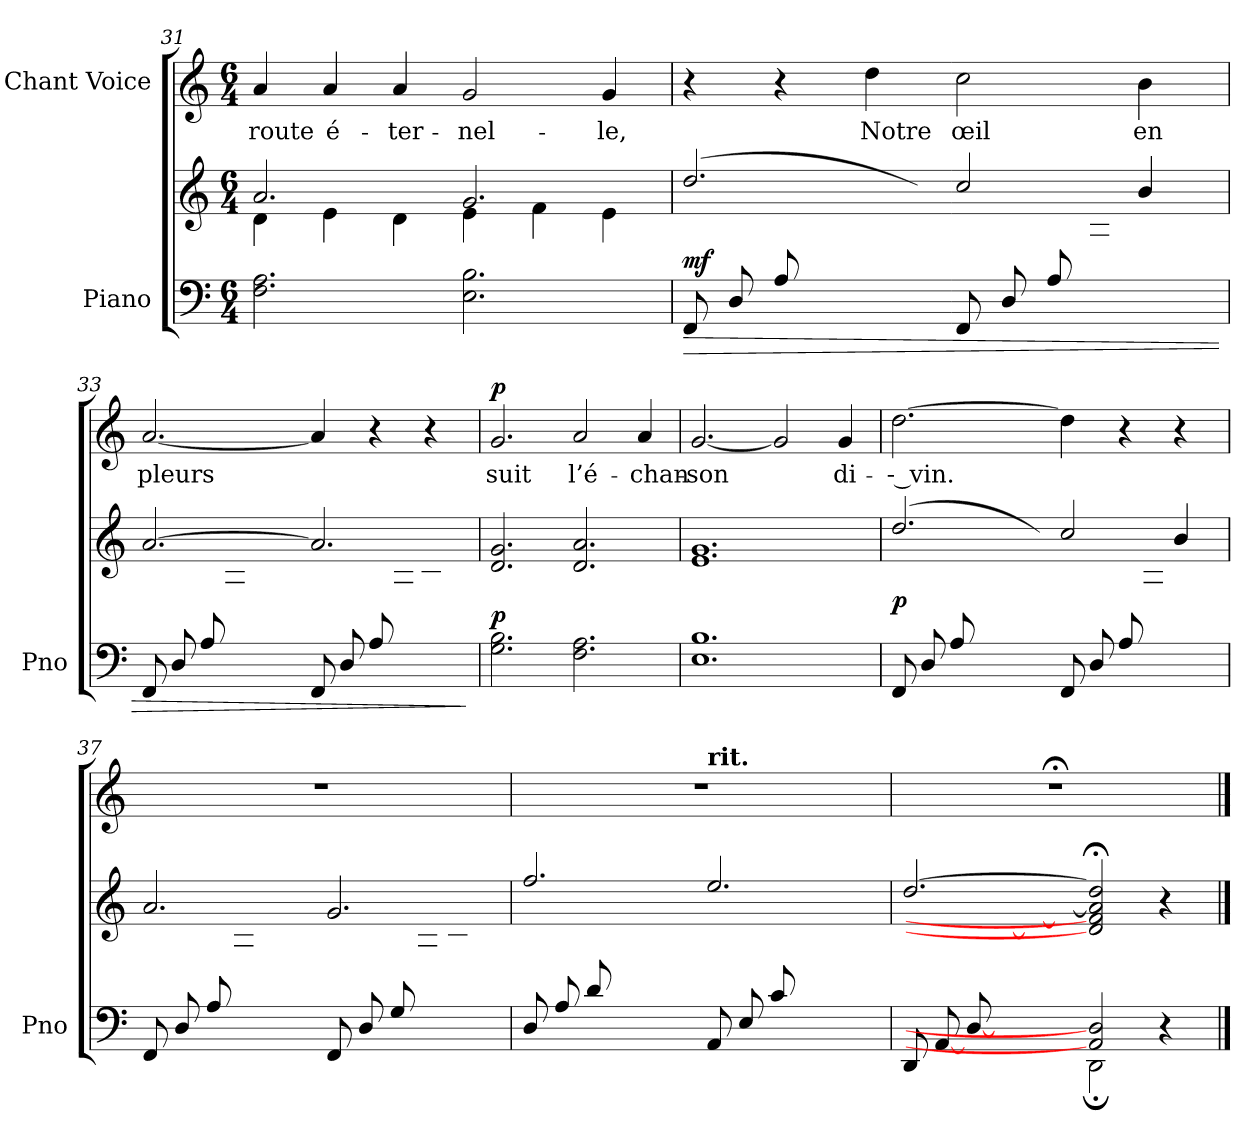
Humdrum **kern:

**kern	**kern	**dynam	**kern	**text	**dynam
*part2	*part2	*part2	*part1	*part1	*part1
*staff3	*staff2	*staff2/3	*staff1	*staff1	*staff1
*I"Piano	*	*	*I"Chant Voice	*	*
*I'Pno	*	*	*	*	*
!!LO:LB:g=z
*clefF4	*clefG2	*	*clefG2	*	*
*k[]	*k[]	*	*k[]	*	*
*M6/4	*M6/4	*	*M6/4	*	*
=31	=31	=31	=31	=31	=31
*	*^	*	*	*	*
!	!	!	!	!	!LO:LY:b	!
2.F\ 2.A\	2.a/	4d\	.	4a/	route	.
!	!	!	!	!	!LO:LY:b	!
.	.	4e\	.	4a/	é-	.
!	!	!	!	!	!LO:LY:b	!
.	.	4d\	.	4a/	-ter-	.
!	!	!	!	!	!LO:LY:b	!
2.E\ 2.B\	2.g/	4e\	.	2g/	-nel-	.
.	.	4f\	.	.	.	.
!	!	!	!	!	!LO:LY:b	!
.	.	4e\	.	4g/	-le,	.
!!LO:PB:g=z
=32	=32	=32	=32	=32	=32	=32
!	!	!	!LO:HP:b=2	!	!	!
!	!	!	!LO:DY:n=1:b	!	!	!
(<8FF/L	(2.dd/	4.ryy	> mf	4r	.	.
8D/	.	.	.	.	.	.
8A/	.	.	.	4r	.	.
4.ryy	.	8d\	.	.	.	.
!	!	!	!	!	!LO:LY:b	!
.	.	8f\	.	4dd\	Notre	.
.	.	8a\J)	.	.	.	.
!	!	!	!	!	!LO:LY:b	!
(<8FF/L	2cc/	4.ryy	.	2cc\	œil	.
8D/	.	.	.	.	.	.
8A/	.	.	.	.	.	.
4.ryy	.	8A\	.	.	.	.
!	!	!	!	!	!LO:LY:b	!
.	4b/	8d\	.	4b\	en	.
.	.	8f\J)	.	.	.	.
=33	=33	=33	=33	=33	=33	=33
!	!	!	!	!	!LO:LY:b	!
(<8FF/L	[>2.a/	4.ryy	.	[2.a/	pleurs	.
8D/	.	.	.	.	.	.
8A/	.	.	.	.	.	.
4.ryy	.	8A\	.	.	.	.
.	.	8d\	.	.	.	.
.	.	8f\J)	.	.	.	.
(<8FF/L	2.a/])	4.ryy	.	4a/]	.	.
8D/	.	.	.	.	.	.
8A/	.	.	.	4r	.	.
4.ryy	.	8A\	.	.	.	.
.	.	8c\	.	4r	.	.
.	.	8f\J)	.	.	.	.
*	*v	*v	*	*	*	*
.	.	]	.	.	.
=34	=34	=34	=34	=34	=34
!	!	!LO:DY:a=2	!	!LO:LY:b	!LO:DY:a
2.G\ 2.B\	2.d/ 2.g/	p	2.g/	suit	p
!	!	!	!	!LO:LY:b	!
2.F\ 2.A\	2.d/ 2.a/	.	2a/	l’é-	.
!	!	!	!	!LO:LY:b	!
.	.	.	4a/	-chan-	.
!!LO:LB:g=z
=35	=35	=35	=35	=35	=35
!	!	!	!	!LO:LY:b	!
1.E 1.B	1.e 1.g	.	[2.g/	-son	.
.	.	.	2g/]	.	.
!	!	!	!	!LO:LY:b	!
.	.	.	4g/	di-	.
!!LO:LB:g=z
=36	=36	=36	=36	=36	=36
*	*^	*	*	*	*
!	!	!	!LO:DY:b	!	!LO:LY:b	!
(<8FF/L	(2.dd/	4.ryy	p	[2.dd\	-- vin.	.
8D/	.	.	.	.	.	.
8A/	.	.	.	.	.	.
4.ryy	.	8d\	.	.	.	.
.	.	8f\	.	.	.	.
.	.	8a\J)	.	.	.	.
(<8FF/L	2cc/	4.ryy	.	4dd\]	.	.
8D/	.	.	.	.	.	.
8A/	.	.	.	4r	.	.
4.ryy	.	8A\	.	.	.	.
.	4b/	8d\	.	4r	.	.
.	.	8f\J)	.	.	.	.
=37	=37	=37	=37	=37	=37	=37
(<8FF/L	2.a/	4.ryy	.	1.r	.	.
8D/	.	.	.	.	.	.
8A/	.	.	.	.	.	.
4.ryy	.	8A\	.	.	.	.
.	.	8d\	.	.	.	.
.	.	8f\J)	.	.	.	.
(<8FF/L	2.g/	4.ryy	.	.	.	.
8D/	.	.	.	.	.	.
8G/	.	.	.	.	.	.
4.ryy	.	8G\	.	.	.	.
.	.	8B\	.	.	.	.
.	.	8d\J)	.	.	.	.
!!LO:LB:g=z
=38	=38	=38	=38	=38	=38	=38
*	*	*	*	*^	*	*
(<8D/L	2.ff/	4.ryy	.	1.r	2.ryy	.	.
8A/	.	.	.	.	.	.	.
8d/	.	.	.	.	.	.	.
4.ryy	.	8f\	.	.	.	.	.
.	.	8a\	.	.	.	.	.
.	.	8dd\J)	.	.	.	.	.
!	!	!	!	!	!LO:TX:a:B:t=rit.	!	!
(<8AA/L	2.ee/	4.ryy	.	.	2.ryy	.	.
8E/	.	.	.	.	.	.	.
8c/	.	.	.	.	.	.	.
4.ryy	.	8e\	.	.	.	.	.
.	.	8a\	.	.	.	.	.
.	.	8cc\J)	.	.	.	.	.
*	*	*	*	*v	*v	*	*
=39	=39	=39	=39	=39	=39	=39
*^	*	*	*	*	*	*
*	*^	*	*	*	*	*	*
(8DD/L	2.ryy	4.ryy	[2.dd/	4.ryy	.	1.r;<	.	.
[<8AA/	.	.	.	.	.	.	.	.
[8D/	.	.	.	.	.	.	.	.
1ryy	.	4.ryy	.	[8d\	.	.	.	.
.	.	.	.	[8f\	.	.	.	.
.	.	.	.	[8a\J)	.	.	.	.
.	2AA/];< 2D/];<	2DD\	2d/];< 2f/];< 2a/];< 2dd/];<)	2.ryy	.	.	.	.
.	4r	4ryy	4r	.	.	.	.	.
8ryy	.	.	.	.	.	.	.	.
*v	*v	*v	*	*	*	*	*	*
*	*v	*v	*	*	*	*
==	==	==	==	==	==
*-	*-	*-	*-	*-	*-
